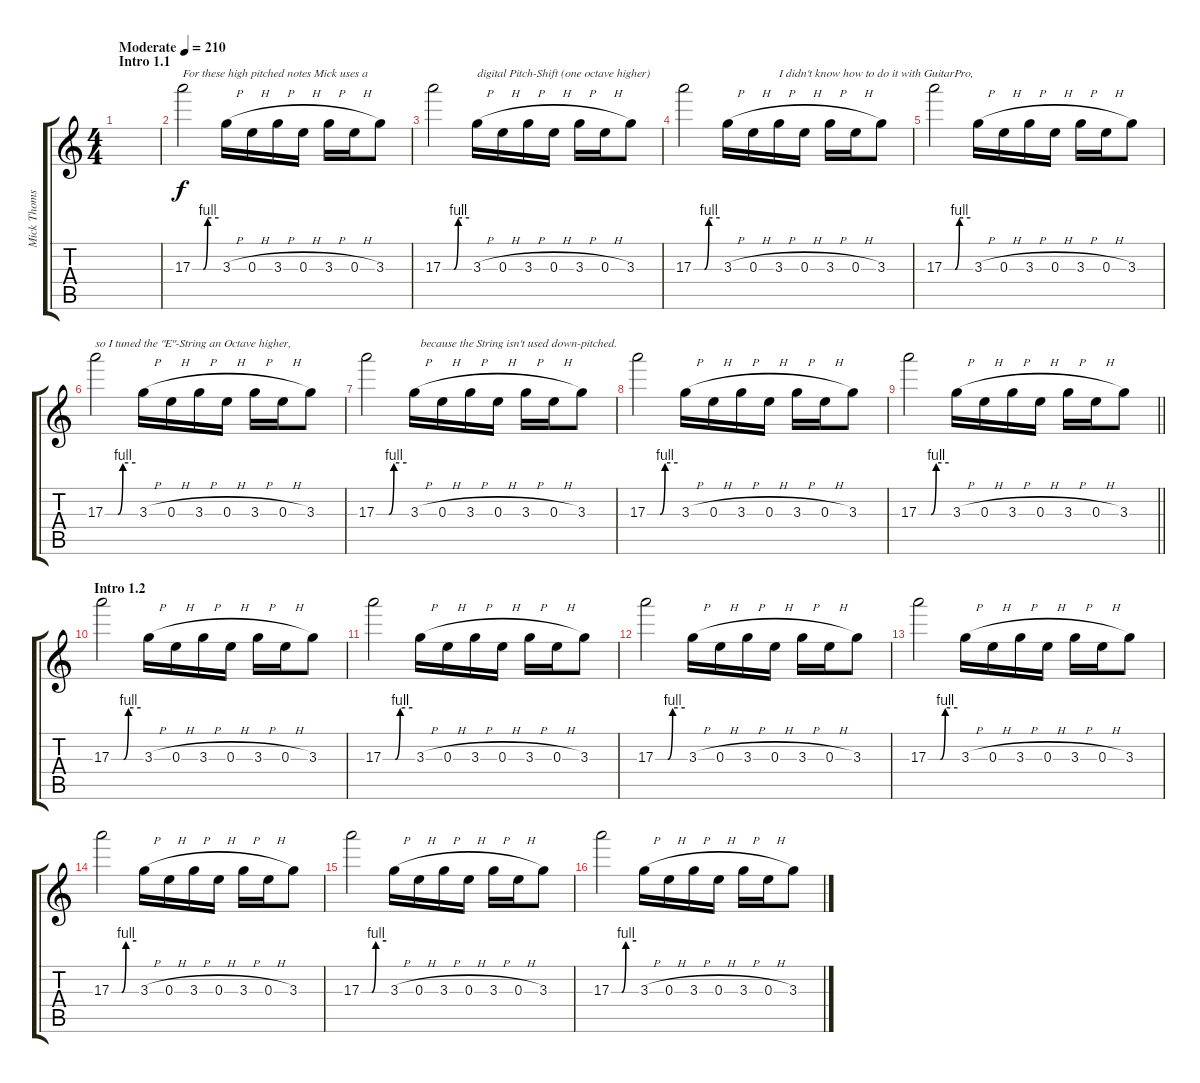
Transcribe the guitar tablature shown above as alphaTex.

\track ("Mick Thomson" "Mick Thoms") {instrument distortionguitar}
\staff {score tabs}
\tuning (Db4 Ab3 E4 B2 Gb2 B1) {hide}
\ts (4 4)
\section ("" "Intro 1.1")
\tempo (210 "Moderate")
\clef g2
\ks c
|
17.3{be (custom 0 0 25 0 35 4 60 4)}.2{txt "For these high pitched notes Mick uses a " volume 10 balance 16} 3.3{h}.16 0.3{h}.16 3.3{h}.16 0.3{h}.16 3.3{h}.16 0.3{h}.16 3.3.8 |
17.3{be (custom 0 0 25 0 35 4 60 4)}.2 3.3{h}.16{txt "digital Pitch-Shift (one octave higher)"} 0.3{h}.16 3.3{h}.16 0.3{h}.16 3.3{h}.16 0.3{h}.16 3.3.8 |
17.3{be (custom 0 0 25 0 35 4 60 4)}.2 3.3{h}.16 0.3{h}.16 3.3{h}.16{txt "I didn't know how to do it with GuitarPro,"} 0.3{h}.16 3.3{h}.16 0.3{h}.16 3.3.8 |
17.3{be (custom 0 0 25 0 35 4 60 4)}.2 3.3{h}.16 0.3{h}.16 3.3{h}.16 0.3{h}.16 3.3{h}.16 0.3{h}.16 3.3.8 |
17.3{be (custom 0 0 25 0 35 4 60 4)}.2{txt "so I tuned the \"E\"-String an Octave higher,"} 3.3{h}.16 0.3{h}.16 3.3{h}.16 0.3{h}.16 3.3{h}.16 0.3{h}.16 3.3.8 |
17.3{be (custom 0 0 25 0 35 4 60 4)}.2 3.3{h}.16{txt "  because the String isn't used down-pitched."} 0.3{h}.16 3.3{h}.16 0.3{h}.16 3.3{h}.16 0.3{h}.16 3.3.8 |
17.3{be (custom 0 0 25 0 35 4 60 4)}.2 3.3{h}.16 0.3{h}.16 3.3{h}.16 0.3{h}.16 3.3{h}.16 0.3{h}.16 3.3.8 |
\barLineRight lightlight
17.3{be (custom 0 0 25 0 35 4 60 4)}.2 3.3{h}.16 0.3{h}.16 3.3{h}.16 0.3{h}.16 3.3{h}.16 0.3{h}.16 3.3.8 |
\section ("" "Intro 1.2")
17.3{be (custom 0 0 25 0 35 4 60 4)}.2 3.3{h}.16 0.3{h}.16 3.3{h}.16 0.3{h}.16 3.3{h}.16 0.3{h}.16 3.3.8 |
17.3{be (custom 0 0 25 0 35 4 60 4)}.2 3.3{h}.16 0.3{h}.16 3.3{h}.16 0.3{h}.16 3.3{h}.16 0.3{h}.16 3.3.8 |
17.3{be (custom 0 0 25 0 35 4 60 4)}.2 3.3{h}.16 0.3{h}.16 3.3{h}.16 0.3{h}.16 3.3{h}.16 0.3{h}.16 3.3.8 |
17.3{be (custom 0 0 25 0 35 4 60 4)}.2 3.3{h}.16 0.3{h}.16 3.3{h}.16 0.3{h}.16 3.3{h}.16 0.3{h}.16 3.3.8 |
17.3{be (custom 0 0 25 0 35 4 60 4)}.2 3.3{h}.16 0.3{h}.16 3.3{h}.16 0.3{h}.16 3.3{h}.16 0.3{h}.16 3.3.8 |
17.3{be (custom 0 0 25 0 35 4 60 4)}.2 3.3{h}.16 0.3{h}.16 3.3{h}.16 0.3{h}.16 3.3{h}.16 0.3{h}.16 3.3.8 |
17.3{be (custom 0 0 25 0 35 4 60 4)}.2 3.3{h}.16 0.3{h}.16 3.3{h}.16 0.3{h}.16 3.3{h}.16 0.3{h}.16 3.3.8
